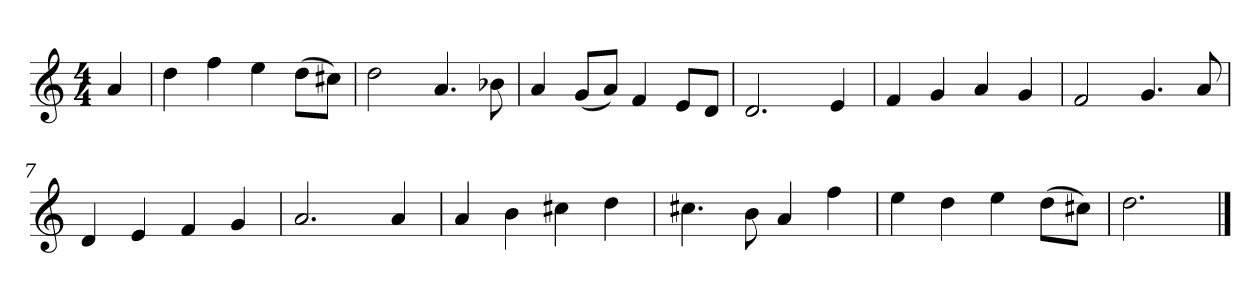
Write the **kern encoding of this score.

**kern
*part1
*staff1
*k[]
*M4/4
*MM120
=
4a
=1
4dd
4ff
4ee
(8ddL
8cc#XJ)
=2
2dd
4.a
8b-X
=3
4a
(8gL
8aJ)
4f
8eL
8dJ
=4
2.d
4e
=5
4f
4g
4a
4g
=6
2f
4.g
8a
=7
4d
4e
4f
4g
=8
2.a
4a
=9
4a
4b
4cc#X
4dd
=10
4.cc#X
8b
4a
4ff
=11
4ee
4dd
4ee
(8ddL
8cc#XJ)
=12
2.dd
==
*-
